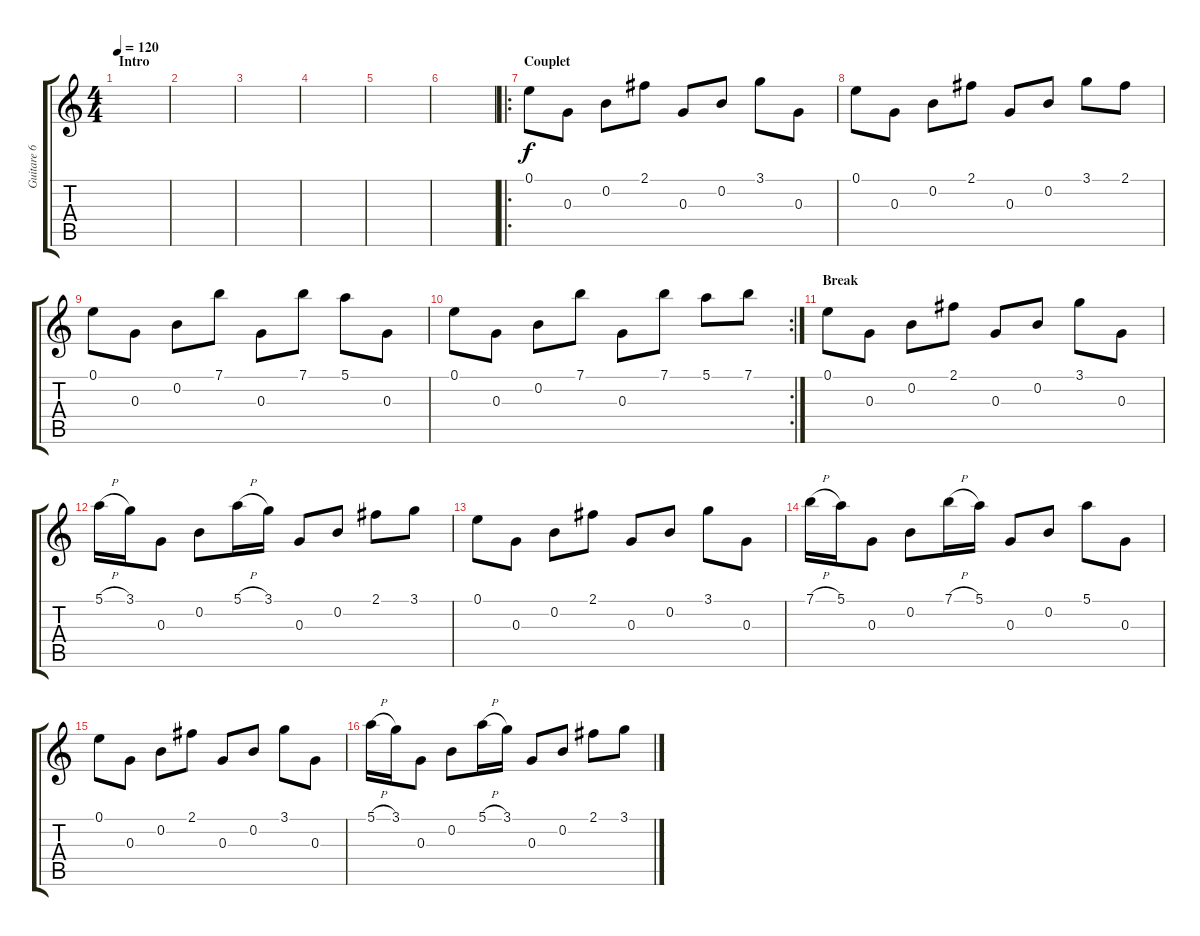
\track ("Guitare 6 cordes E3" "Guitare 6 ") {instrument electricguitarjazz}
\staff {score tabs}
\tuning (E4 B3 G3 D3 A2 E2) {hide}
\ts (4 4)
\section ("" "Intro")
\tempo 120
\clef g2
\ks c
|
|
|
|
|
|
\ro
\section ("" "Couplet")
0.1.8 0.3.8 0.2.8 2.1.8 0.3.8 0.2.8 3.1.8 0.3.8 |
0.1.8 0.3.8 0.2.8 2.1.8 0.3.8 0.2.8 3.1.8 2.1.8 |
0.1.8 0.3.8 0.2.8 7.1.8 0.3.8 7.1.8 5.1.8 0.3.8 |
\rc 2
0.1.8 0.3.8 0.2.8 7.1.8 0.3.8 7.1.8 5.1.8 7.1.8 |
\section ("" "Break")
0.1.8 0.3.8 0.2.8 2.1.8 0.3.8 0.2.8 3.1.8 0.3.8 |
5.1{h}.16 3.1.16 0.3.8 0.2.8 5.1{h}.16 3.1.16 0.3.8 0.2.8 2.1.8 3.1.8 |
0.1.8 0.3.8 0.2.8 2.1.8 0.3.8 0.2.8 3.1.8 0.3.8 |
7.1{h}.16 5.1.16 0.3.8 0.2.8 7.1{h}.16 5.1.16 0.3.8 0.2.8 5.1.8 0.3.8 |
0.1.8 0.3.8 0.2.8 2.1.8 0.3.8 0.2.8 3.1.8 0.3.8 |
5.1{h}.16 3.1.16 0.3.8 0.2.8 5.1{h}.16 3.1.16 0.3.8 0.2.8 2.1.8 3.1.8
